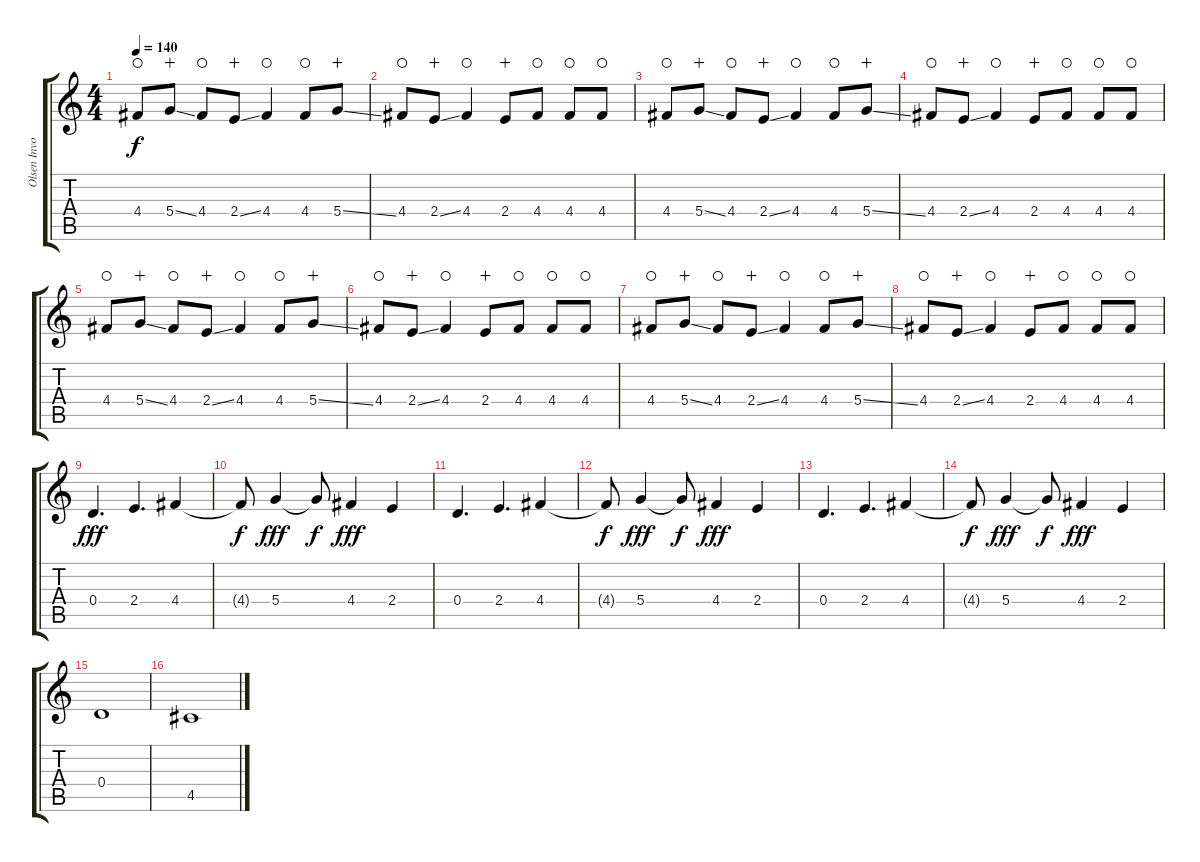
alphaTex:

\track ("Olsen Involtini" "Olsen Invo") {instrument distortionguitar}
\staff {score tabs}
\tuning (E4 B3 G3 D3 A2 D2) {hide}
\ts (4 4)
\tempo 140
\clef g2
\ks c
4.4.8{dy f waho} 5.4{ss}.8{wahc} 4.4.8{waho} 2.4{ss}.8{wahc} 4.4.4{waho} 4.4.8{waho} 5.4{ss}.8{wahc} |
4.4.8{waho} 2.4{ss}.8{wahc} 4.4.4{waho} 2.4.8{wahc} 4.4.8{waho} 4.4.8{waho} 4.4.8{waho} |
4.4.8{waho} 5.4{ss}.8{wahc} 4.4.8{waho} 2.4{ss}.8{wahc} 4.4.4{waho} 4.4.8{waho} 5.4{ss}.8{wahc} |
4.4.8{waho} 2.4{ss}.8{wahc} 4.4.4{waho} 2.4.8{wahc} 4.4.8{waho} 4.4.8{waho} 4.4.8{waho} |
4.4.8{waho} 5.4{ss}.8{wahc} 4.4.8{waho} 2.4{ss}.8{wahc} 4.4.4{waho} 4.4.8{waho} 5.4{ss}.8{wahc} |
4.4.8{waho} 2.4{ss}.8{wahc} 4.4.4{waho} 2.4.8{wahc} 4.4.8{waho} 4.4.8{waho} 4.4.8{waho} |
4.4.8{waho} 5.4{ss}.8{wahc} 4.4.8{waho} 2.4{ss}.8{wahc} 4.4.4{waho} 4.4.8{waho} 5.4{ss}.8{wahc} |
4.4.8{waho} 2.4{ss}.8{wahc} 4.4.4{waho} 2.4.8{wahc} 4.4.8{waho} 4.4.8{waho} 4.4.8{waho} |
0.4.4{d dy fff} 2.4.4{d} 4.4.4 |
4.4{t}.8{dy f} 5.4.4{dy fff} 5.4{t}.8{dy f} 4.4.4{dy fff} 2.4.4 |
0.4.4{d} 2.4.4{d} 4.4.4 |
4.4{t}.8{dy f} 5.4.4{dy fff} 5.4{t}.8{dy f} 4.4.4{dy fff} 2.4.4 |
0.4.4{d} 2.4.4{d} 4.4.4 |
4.4{t}.8{dy f} 5.4.4{dy fff} 5.4{t}.8{dy f} 4.4.4{dy fff} 2.4.4 |
0.4.1 |
4.5.1
